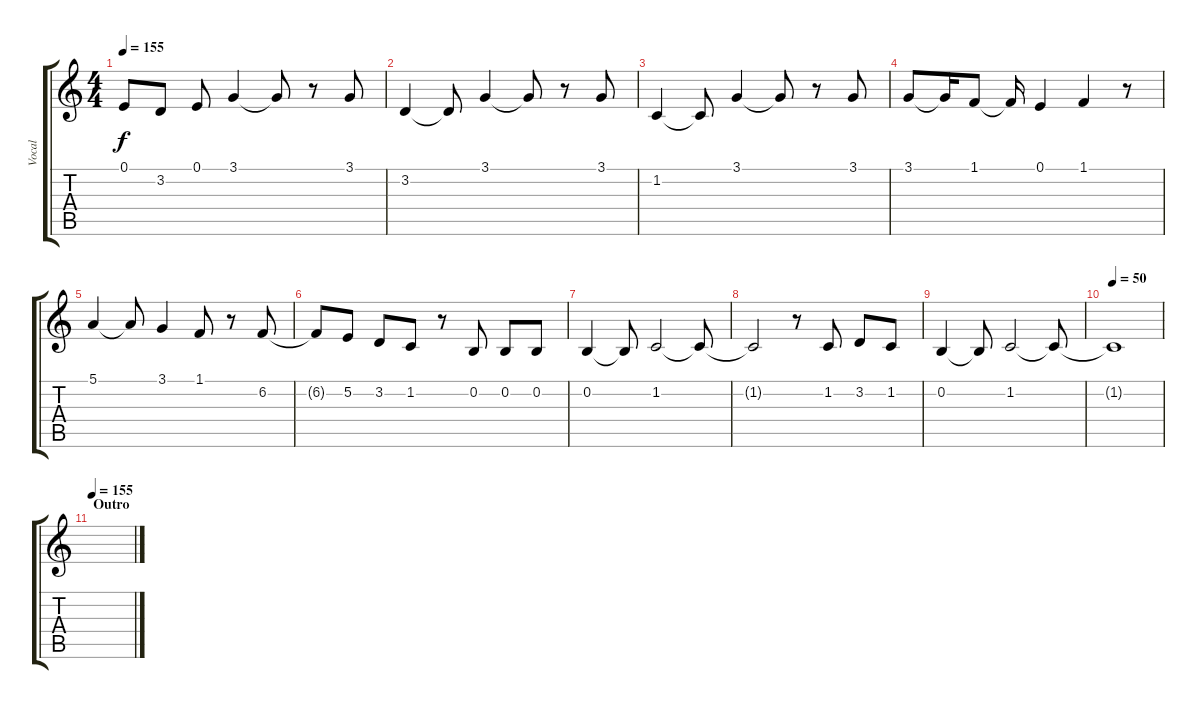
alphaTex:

\track ("Vocal" "Vocal") {instrument trumpet}
\staff {score tabs}
\tuning (E4 B3 G3 D3 A2 E2) {hide}
\ts (4 4)
\tempo 155
\clef g2
\ks c
0.1.8{dy f} 3.2.8 0.1.8 3.1.4 3.1{t}.8 r.8 3.1.8 |
3.2.4 3.2{t}.8 3.1.4 3.1{t}.8 r.8 3.1.8 |
1.2.4 1.2{t}.8 3.1.4 3.1{t}.8 r.8 3.1.8 |
3.1.8 3.1{t}.16 1.1.8 1.1{t}.16 0.1.4 1.1.4 r.8 |
5.1.4 5.1{t}.8 3.1.4 1.1.8 r.8 6.2.8 |
6.2{t}.8 5.2.8 3.2.8 1.2.8 r.8 0.2.8 0.2.8 0.2.8 |
0.2.4 0.2{t}.8 1.2.2 1.2{t}.8 |
1.2{t}.2 r.8 1.2.8 3.2.8 1.2.8 |
0.2.4 0.2{t}.8 1.2.2 1.2{t}.8 |
\tempo 50
1.2{t}.1 |
\section ("" "Outro")
\tempo 155
